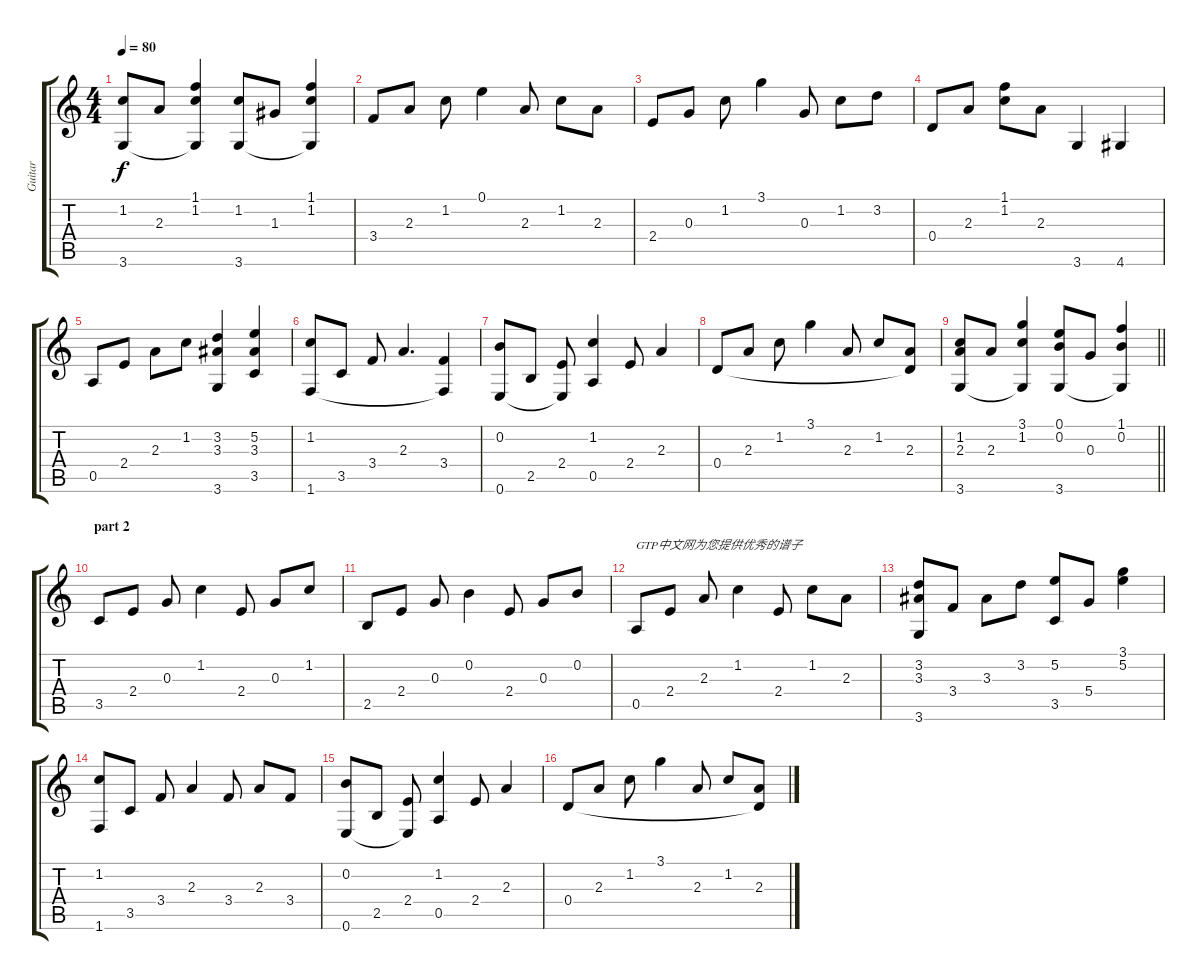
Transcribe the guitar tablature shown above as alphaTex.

\track ("Guitar" "Guitar") {instrument acousticguitarnylon}
\staff {score tabs}
\tuning (E4 B3 G3 D3 A2 E2) {hide}
\ts (4 4)
\tempo 80
\clef g2
\ks c
(1.2 3.6).8{dy f} 2.3.8 (1.1 1.2 3.6{t}).4 (1.2 3.6).8 1.3.8 (1.1 1.2 3.6{t}).4 |
3.4.8 2.3.8 1.2.8 0.1.4 2.3.8 1.2.8 2.3.8 |
2.4.8 0.3.8 1.2.8 3.1.4 0.3.8 1.2.8 3.2.8 |
0.4.8 2.3.8 (1.1 1.2).8 2.3.8 3.6.4 4.6.4 |
0.5.8 2.4.8 2.3.8 1.2.8 (3.2 3.3 3.6).4 (5.2 3.3 3.5).4 |
(1.2 1.6).8 3.5.8 3.4.8 2.3.4{d} (3.4 1.6{t}).4 |
(0.2 0.6).8 2.5.8 (2.4 0.6{t}).8 (1.2 0.5).4 2.4.8 2.3.4 |
0.4.8 2.3.8 1.2.8 3.1.4 2.3.8 1.2.8 (2.3 0.4{t}).8 |
\barLineRight lightlight
(1.2 2.3 3.6).8 2.3.8 (3.1 1.2 3.6{t}).4 (0.1 0.2 3.6).8 0.3.8 (1.1 0.2 3.6{t}).4 |
\section ("" "part 2")
3.5.8 2.4.8 0.3.8 1.2.4 2.4.8 0.3.8 1.2.8 |
2.5.8 2.4.8 0.3.8 0.2.4 2.4.8 0.3.8 0.2.8 |
0.5.8{txt "GTP中文网为您提供优秀的谱子"} 2.4.8 2.3.8 1.2.4 2.4.8 1.2.8 2.3.8 |
(3.2 3.3 3.6).8 3.4.8 3.3.8 3.2.8 (5.2 3.5).8 5.4.8 (3.1 5.2).4 |
(1.2 1.6).8 3.5.8 3.4.8 2.3.4 3.4.8 2.3.8 3.4.8 |
(0.2 0.6).8 2.5.8 (2.4 0.6{t}).8 (1.2 0.5).4 2.4.8 2.3.4 |
0.4.8 2.3.8 1.2.8 3.1.4 2.3.8 1.2.8 (2.3 0.4{t}).8
